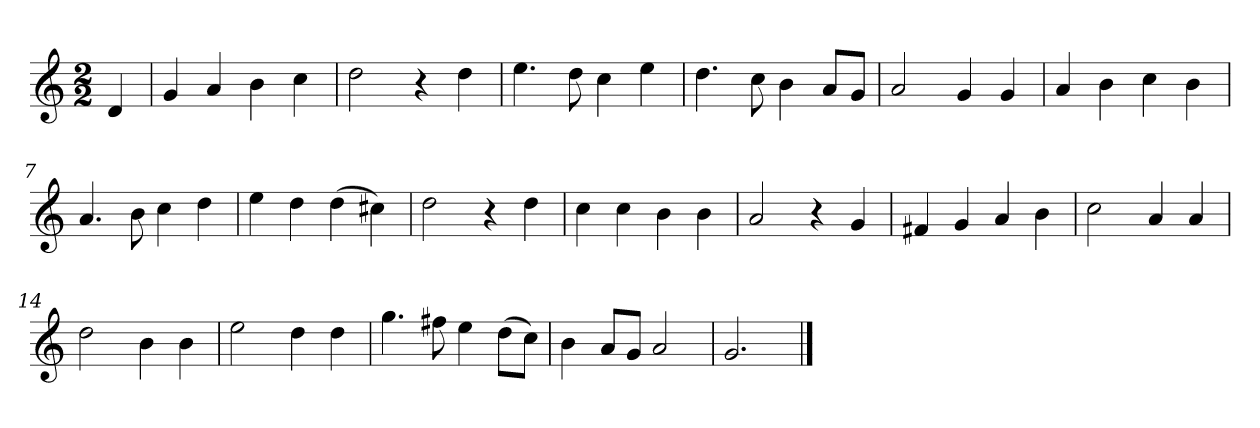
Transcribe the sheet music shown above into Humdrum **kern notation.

**kern
*part1
*staff1
*k[]
*M2/2
*MM120
=
4d
=1
4g
4a
4b
4cc
=2
2dd
4r
4dd
=3
4.ee
8dd
4cc
4ee
=4
4.dd
8cc
4b
8aL
8gJ
=5
2a
4g
4g
=6
4a
4b
4cc
4b
=7
4.a
8b
4cc
4dd
=8
4ee
4dd
(4dd
4cc#X)
=9
2dd
4r
4dd
=10
4cc
4cc
4b
4b
=11
2a
4r
4g
=12
4f#X
4g
4a
4b
=13
2cc
4a
4a
=14
2dd
4b
4b
=15
2ee
4dd
4dd
=16
4.gg
8ff#X
4ee
(8ddL
8ccJ)
=17
4b
8aL
8gJ
2a
=18
2.g
==
*-
